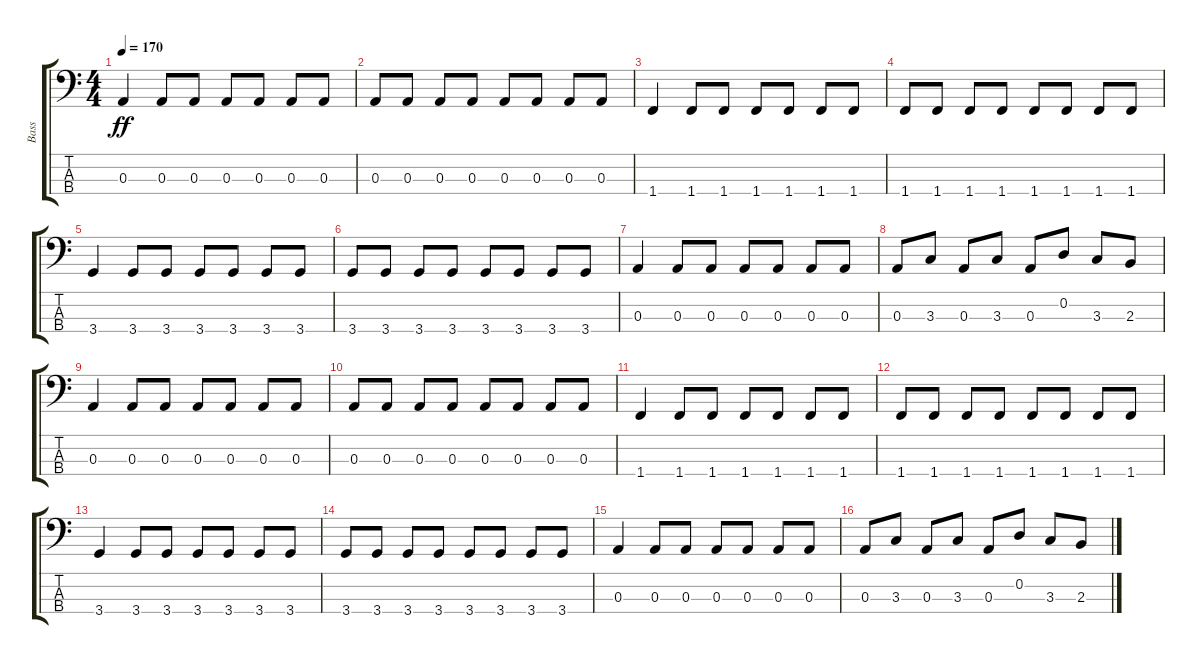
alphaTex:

\track ("Bass" "Bass") {instrument electricbassfinger}
\staff {score tabs}
\tuning (G2 D2 A1 E1) {hide}
\ts (4 4)
\tempo 170
\clef f4
\ks c
0.3.4{dy ff} 0.3.8 0.3.8 0.3.8 0.3.8 0.3.8 0.3.8 |
0.3.8 0.3.8 0.3.8 0.3.8 0.3.8 0.3.8 0.3.8 0.3.8 |
1.4.4 1.4.8 1.4.8 1.4.8 1.4.8 1.4.8 1.4.8 |
1.4.8 1.4.8 1.4.8 1.4.8 1.4.8 1.4.8 1.4.8 1.4.8 |
3.4.4 3.4.8 3.4.8 3.4.8 3.4.8 3.4.8 3.4.8 |
3.4.8 3.4.8 3.4.8 3.4.8 3.4.8 3.4.8 3.4.8 3.4.8 |
0.3.4 0.3.8 0.3.8 0.3.8 0.3.8 0.3.8 0.3.8 |
0.3.8 3.3.8 0.3.8 3.3.8 0.3.8 0.2.8 3.3.8 2.3.8 |
0.3.4 0.3.8 0.3.8 0.3.8 0.3.8 0.3.8 0.3.8 |
0.3.8 0.3.8 0.3.8 0.3.8 0.3.8 0.3.8 0.3.8 0.3.8 |
1.4.4 1.4.8 1.4.8 1.4.8 1.4.8 1.4.8 1.4.8 |
1.4.8 1.4.8 1.4.8 1.4.8 1.4.8 1.4.8 1.4.8 1.4.8 |
3.4.4 3.4.8 3.4.8 3.4.8 3.4.8 3.4.8 3.4.8 |
3.4.8 3.4.8 3.4.8 3.4.8 3.4.8 3.4.8 3.4.8 3.4.8 |
0.3.4 0.3.8 0.3.8 0.3.8 0.3.8 0.3.8 0.3.8 |
0.3.8 3.3.8 0.3.8 3.3.8 0.3.8 0.2.8 3.3.8 2.3.8
